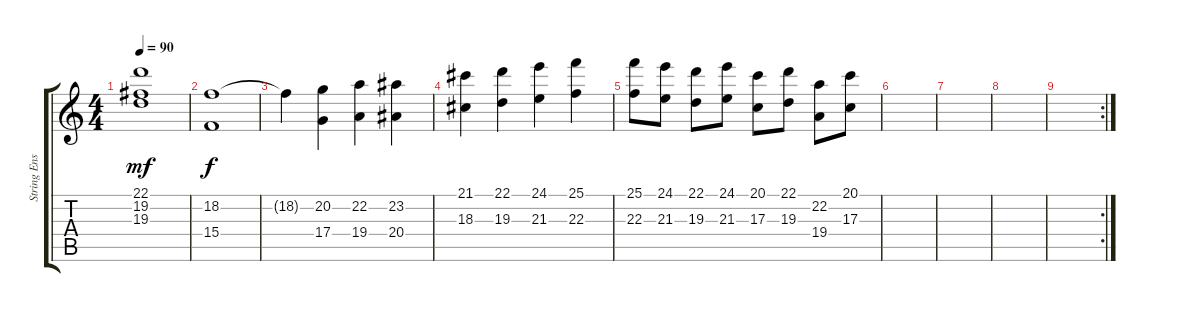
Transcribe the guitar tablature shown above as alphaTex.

\track ("String Ensemble" "String Ens") {instrument stringensemble1}
\staff {score tabs}
\tuning (E4 B3 G3 D3 A2 E2) {hide}
\ts (4 4)
\tempo 90
\clef g2
\ks c
(22.1 19.2 19.3).1{dy mf} |
(18.2 15.4).1{dy f} |
18.2{t}.4 (20.2 17.4).4 (22.2 19.4).4 (23.2 20.4).4 |
(21.1 18.3).4 (22.1 19.3).4 (24.1 21.3).4 (25.1 22.3).4 |
(25.1 22.3).8 (24.1 21.3).8 (22.1 19.3).8 (24.1 21.3).8 (20.1 17.3).8 (22.1 19.3).8 (22.2 19.4).8 (20.1 17.3).8 |
|
|
|
\rc 2
